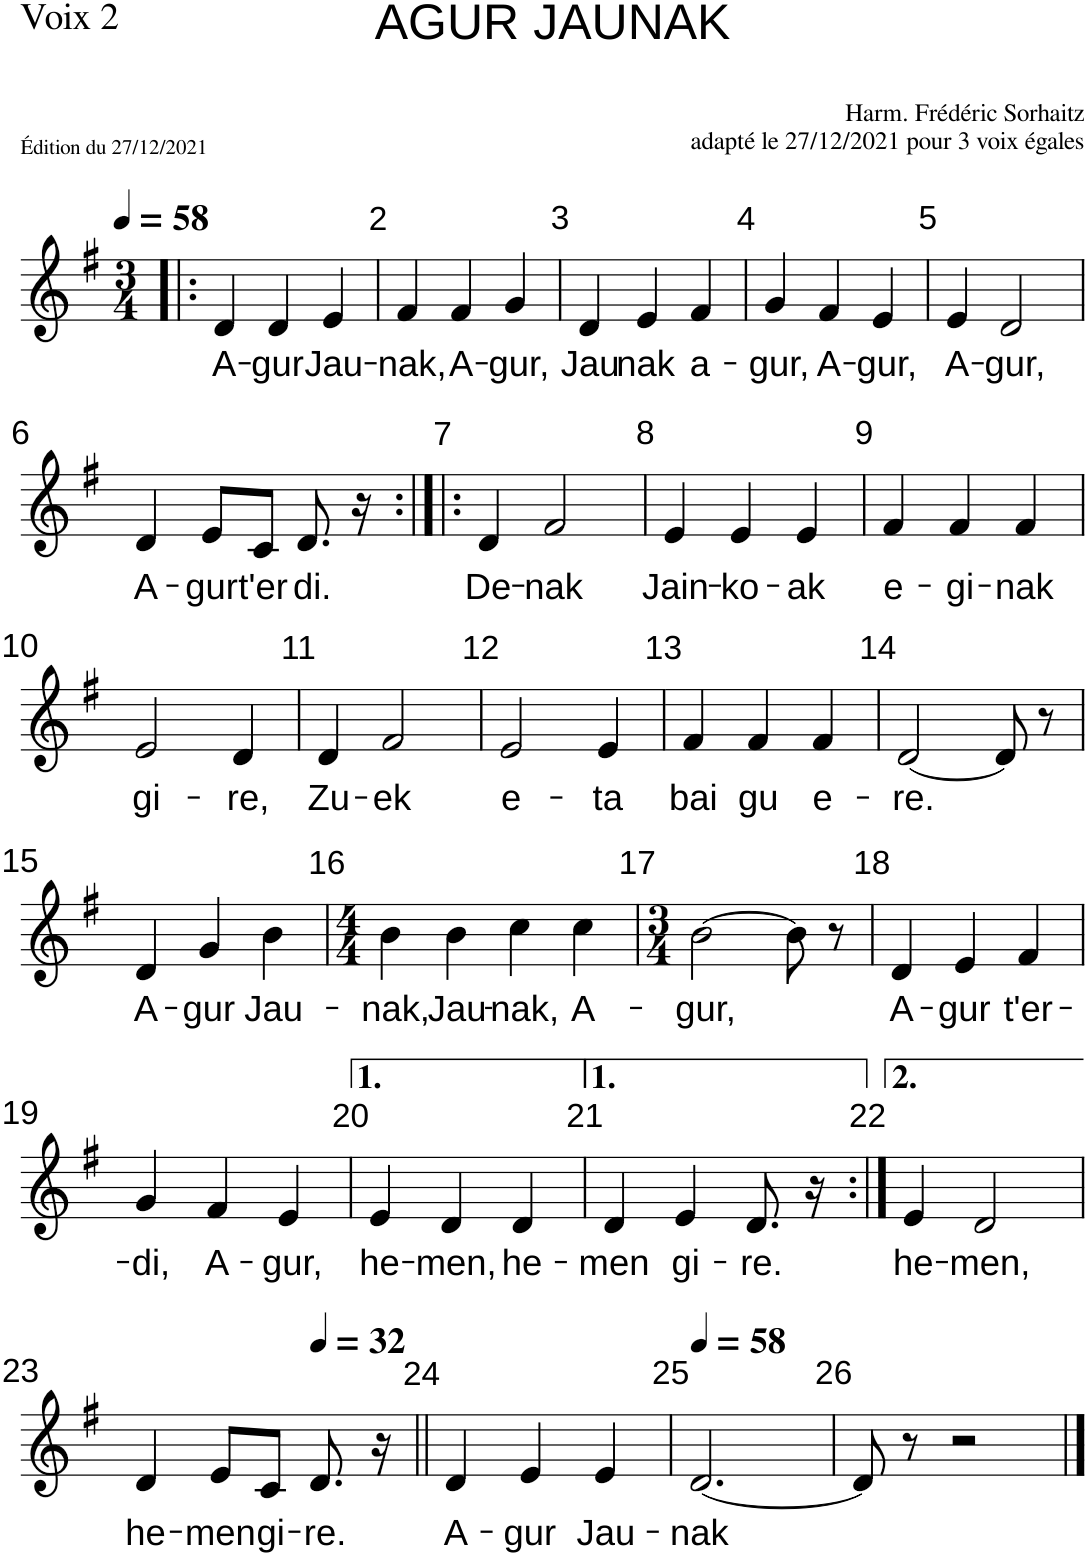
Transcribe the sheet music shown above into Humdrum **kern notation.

**kern	**text
*part1	*part1
*staff1	*staff1
*I"Voix 2	*
*I'V2	*
*clefG2	*
*k[f#]	*
*M3/4	*
*MM58	*
=1!|:	=1!|:
!	!LO:LY:b
4d/	A-
!	!LO:LY:b
4d/	-gur
!	!LO:LY:b
4e/	Jau-
=2	=2
!	!LO:LY:b
4f#/	-nak,
!	!LO:LY:b
4f#/	A-
!	!LO:LY:b
4g/	-gur,
=3	=3
!	!LO:LY:b
4d/	Jau-
!	!LO:LY:b
4e/	-nak
!	!LO:LY:b
4f#/	a-
=4	=4
!	!LO:LY:b
4g/	-gur,
!	!LO:LY:b
4f#/	A-
!	!LO:LY:b
4e/	-gur,
=5	=5
!	!LO:LY:b
4e/	A-
!	!LO:LY:b
2d/	-gur,
!!LO:LB:g=z
=6	=6
!	!LO:LY:b
4d/	A-
!	!LO:LY:b
8e/L	-gur
!	!LO:LY:b
8c/J	t'er-
!	!LO:LY:b
8.d/	-di.
16r	.
=7:|!|:	=7:|!|:
!	!LO:LY:b
4d/	De-
!	!LO:LY:b
2f#/	-nak
=8	=8
!	!LO:LY:b
4e/	Jain-
!	!LO:LY:b
4e/	-ko-
!	!LO:LY:b
4e/	-ak
=9	=9
!	!LO:LY:b
4f#/	e-
!	!LO:LY:b
4f#/	-gi-
!	!LO:LY:b
4f#/	-nak
!!LO:LB:g=z
=10	=10
!	!LO:LY:b
2e/	gi-
!	!LO:LY:b
4d/	-re,
=11	=11
!	!LO:LY:b
4d/	Zu-
!	!LO:LY:b
2f#/	-ek
=12	=12
!	!LO:LY:b
2e/	e-
!	!LO:LY:b
4e/	-ta
=13	=13
!	!LO:LY:b
4f#/	bai
!	!LO:LY:b
4f#/	gu
!	!LO:LY:b
4f#/	e-
=14	=14
!	!LO:LY:b
[2d/	-re.
8d/]	.
8r	.
!!LO:LB:g=z
=15	=15
!	!LO:LY:b
4d/	A-
!	!LO:LY:b
4g/	-gur
!	!LO:LY:b
4b\	Jau-
=16	=16
*M4/4	*
!	!LO:LY:b
4b\	-nak,
!	!LO:LY:b
4b\	Jau-
!	!LO:LY:b
4cc\	-nak,
!	!LO:LY:b
4cc\	A-
=17	=17
*M3/4	*
!	!LO:LY:b
[2b\	-gur,
8b\]	.
8r	.
=18	=18
!	!LO:LY:b
4d/	A-
!	!LO:LY:b
4e/	-gur
!	!LO:LY:b
4f#/	t'er-
!!LO:LB:g=z
=19	=19
!	!LO:LY:b
4g/	-di,
!	!LO:LY:b
4f#/	A-
!	!LO:LY:b
4e/	-gur,
=20	=20
!	!LO:LY:b
4e/	he-
!	!LO:LY:b
4d/	-men,
!	!LO:LY:b
4d/	he-
=21	=21
!	!LO:LY:b
4d/	-men
!	!LO:LY:b
4e/	gi-
!	!LO:LY:b
8.d/	-re.
16r	.
=22:|!	=22:|!
!	!LO:LY:b
4e/	he-
!	!LO:LY:b
2d/	-men,
!!LO:LB:g=z
=23	=23
!	!LO:LY:b
4d/	he-
!	!LO:LY:b
8e/L	-men
!	!LO:LY:b
8c/J	gi-
*MM32	*
!	!LO:LY:b
8.d/	-re.
16r	.
=24||	=24||
!	!LO:LY:b
4d/	A-
!	!LO:LY:b
4e/	-gur
!	!LO:LY:b
4e/	Jau-
=25	=25
*MM58	*
!	!LO:LY:b
[2.d/	-nak
=26	=26
8d/]	.
8r	.
2r	.
==	==
*-	*-
